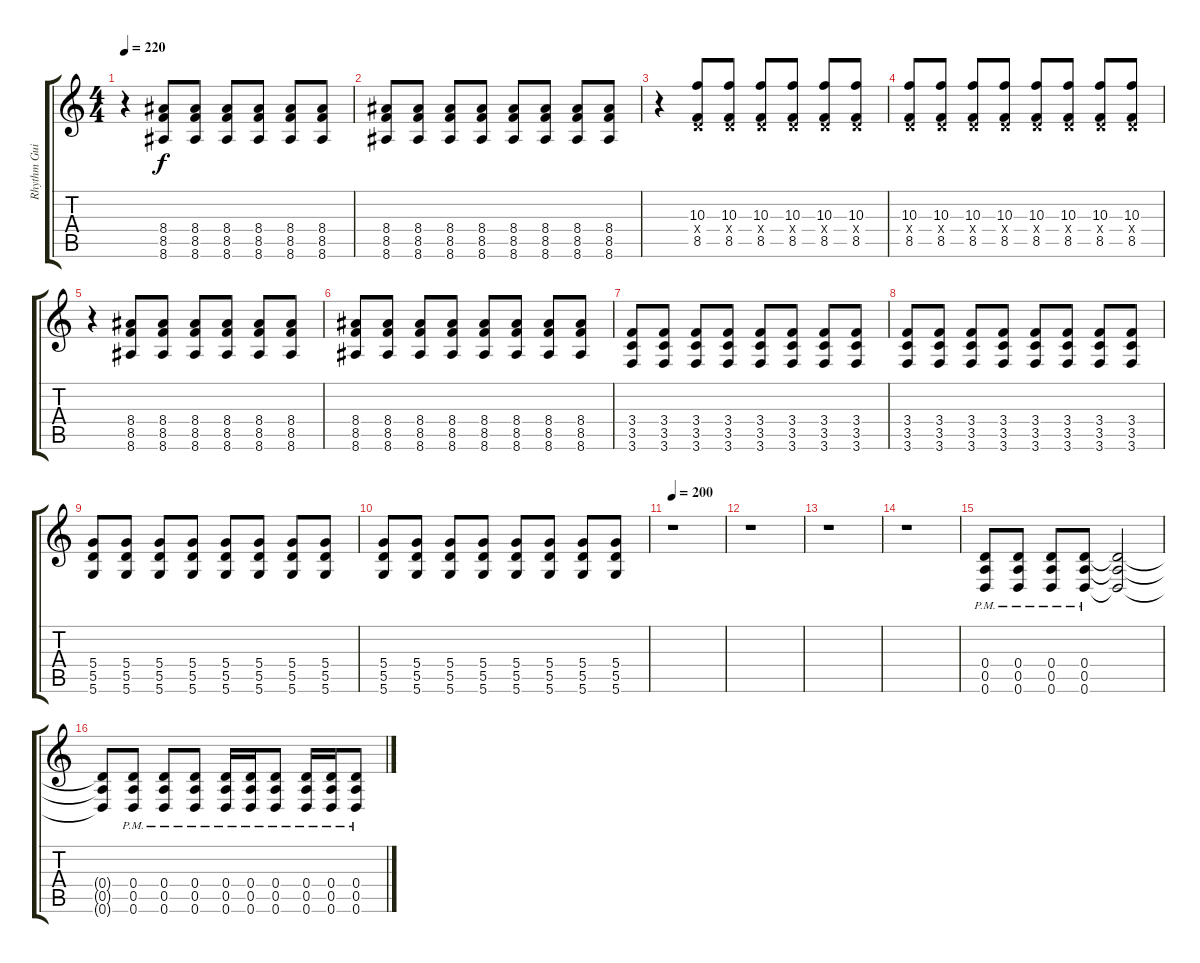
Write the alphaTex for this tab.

\track ("Rhythm Guitar - Mike Frisby" "Rhythm Gui") {instrument distortionguitar}
\staff {score tabs}
\tuning (E4 B3 G3 D3 A2 D2) {hide}
\ts (4 4)
\tempo 220
\clef g2
\ks c
r.4{dy f} (8.4 8.5 8.6).8 (8.4 8.5 8.6).8 (8.4 8.5 8.6).8 (8.4 8.5 8.6).8 (8.4 8.5 8.6).8 (8.4 8.5 8.6).8 |
(8.4 8.5 8.6).8 (8.4 8.5 8.6).8 (8.4 8.5 8.6).8 (8.4 8.5 8.6).8 (8.4 8.5 8.6).8 (8.4 8.5 8.6).8 (8.4 8.5 8.6).8 (8.4 8.5 8.6).8 |
r.4 (10.3 0.4{x} 8.5).8 (10.3 0.4{x} 8.5).8 (10.3 0.4{x} 8.5).8 (10.3 0.4{x} 8.5).8 (10.3 0.4{x} 8.5).8 (10.3 0.4{x} 8.5).8 |
(10.3 0.4{x} 8.5).8 (10.3 0.4{x} 8.5).8 (10.3 0.4{x} 8.5).8 (10.3 0.4{x} 8.5).8 (10.3 0.4{x} 8.5).8 (10.3 0.4{x} 8.5).8 (10.3 0.4{x} 8.5).8 (10.3 0.4{x} 8.5).8 |
r.4 (8.4 8.5 8.6).8 (8.4 8.5 8.6).8 (8.4 8.5 8.6).8 (8.4 8.5 8.6).8 (8.4 8.5 8.6).8 (8.4 8.5 8.6).8 |
(8.4 8.5 8.6).8 (8.4 8.5 8.6).8 (8.4 8.5 8.6).8 (8.4 8.5 8.6).8 (8.4 8.5 8.6).8 (8.4 8.5 8.6).8 (8.4 8.5 8.6).8 (8.4 8.5 8.6).8 |
(3.4 3.5 3.6).8 (3.4 3.5 3.6).8 (3.4 3.5 3.6).8 (3.4 3.5 3.6).8 (3.4 3.5 3.6).8 (3.4 3.5 3.6).8 (3.4 3.5 3.6).8 (3.4 3.5 3.6).8 |
(3.4 3.5 3.6).8 (3.4 3.5 3.6).8 (3.4 3.5 3.6).8 (3.4 3.5 3.6).8 (3.4 3.5 3.6).8 (3.4 3.5 3.6).8 (3.4 3.5 3.6).8 (3.4 3.5 3.6).8 |
(5.4 5.5 5.6).8 (5.4 5.5 5.6).8 (5.4 5.5 5.6).8 (5.4 5.5 5.6).8 (5.4 5.5 5.6).8 (5.4 5.5 5.6).8 (5.4 5.5 5.6).8 (5.4 5.5 5.6).8 |
(5.4 5.5 5.6).8 (5.4 5.5 5.6).8 (5.4 5.5 5.6).8 (5.4 5.5 5.6).8 (5.4 5.5 5.6).8 (5.4 5.5 5.6).8 (5.4 5.5 5.6).8 (5.4 5.5 5.6).8 |
\tempo 200
r.1 |
r.1 |
r.1 |
r.1 |
(0.4 0.5 0.6{pm}).8 (0.4 0.5 0.6{pm}).8 (0.4 0.5 0.6{pm}).8 (0.4 0.5 0.6{pm}).8 (0.4{t} 0.5{t} 0.6{t}).2 |
(0.4{t} 0.5{t} 0.6{t}).8 (0.4 0.5 0.6{pm}).8 (0.4 0.5 0.6{pm}).8 (0.4 0.5 0.6{pm}).8 (0.4 0.5 0.6{pm}).16 (0.4 0.5 0.6{pm}).16 (0.4 0.5 0.6{pm}).8 (0.4 0.5 0.6{pm}).16 (0.4 0.5 0.6{pm}).16 (0.4 0.5 0.6{pm}).8
